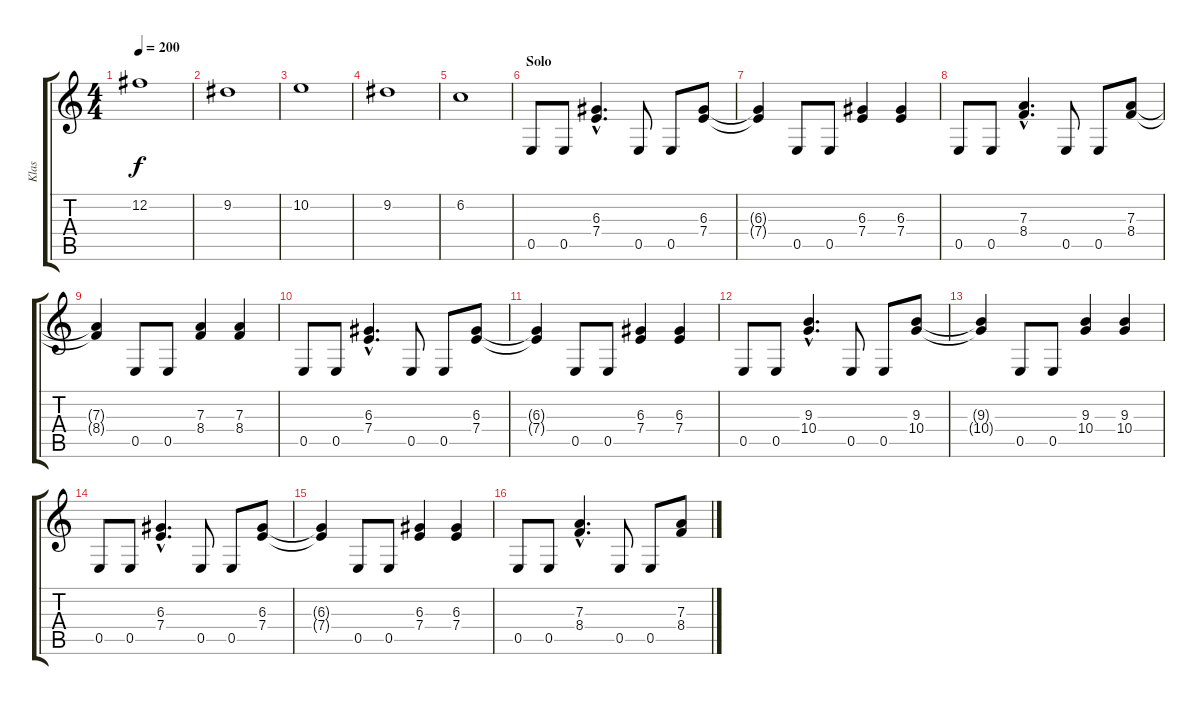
\track ("Klas" "Klas") {instrument distortionguitar}
\staff {score tabs}
\tuning (B3 Gb3 D3 A2 E2 B1) {hide}
\ts (4 4)
\tempo 200
\clef g2
\ks c
12.2.1{dy f} |
9.2.1 |
10.2.1 |
9.2.1 |
6.2.1 |
\section ("" "Solo")
0.5.8 0.5.8 (6.3{hac} 7.4{hac}).4{d} 0.5.8 0.5.8 (6.3 7.4).8 |
(6.3{t} 7.4{t}).4 0.5.8 0.5.8 (6.3 7.4).4 (6.3 7.4).4 |
0.5.8 0.5.8 (7.3{hac} 8.4{hac}).4{d} 0.5.8 0.5.8 (7.3 8.4).8 |
(7.3{t} 8.4{t}).4 0.5.8 0.5.8 (7.3 8.4).4 (7.3 8.4).4 |
0.5.8 0.5.8 (6.3{hac} 7.4{hac}).4{d} 0.5.8 0.5.8 (6.3 7.4).8 |
(6.3{t} 7.4{t}).4 0.5.8 0.5.8 (6.3 7.4).4 (6.3 7.4).4 |
0.5.8 0.5.8 (9.3{hac} 10.4{hac}).4{d} 0.5.8 0.5.8 (9.3 10.4).8 |
(9.3{t} 10.4{t}).4 0.5.8 0.5.8 (9.3 10.4).4 (9.3 10.4).4 |
0.5.8 0.5.8 (6.3{hac} 7.4{hac}).4{d} 0.5.8 0.5.8 (6.3 7.4).8 |
(6.3{t} 7.4{t}).4 0.5.8 0.5.8 (6.3 7.4).4 (6.3 7.4).4 |
0.5.8 0.5.8 (7.3{hac} 8.4{hac}).4{d} 0.5.8 0.5.8 (7.3 8.4).8
